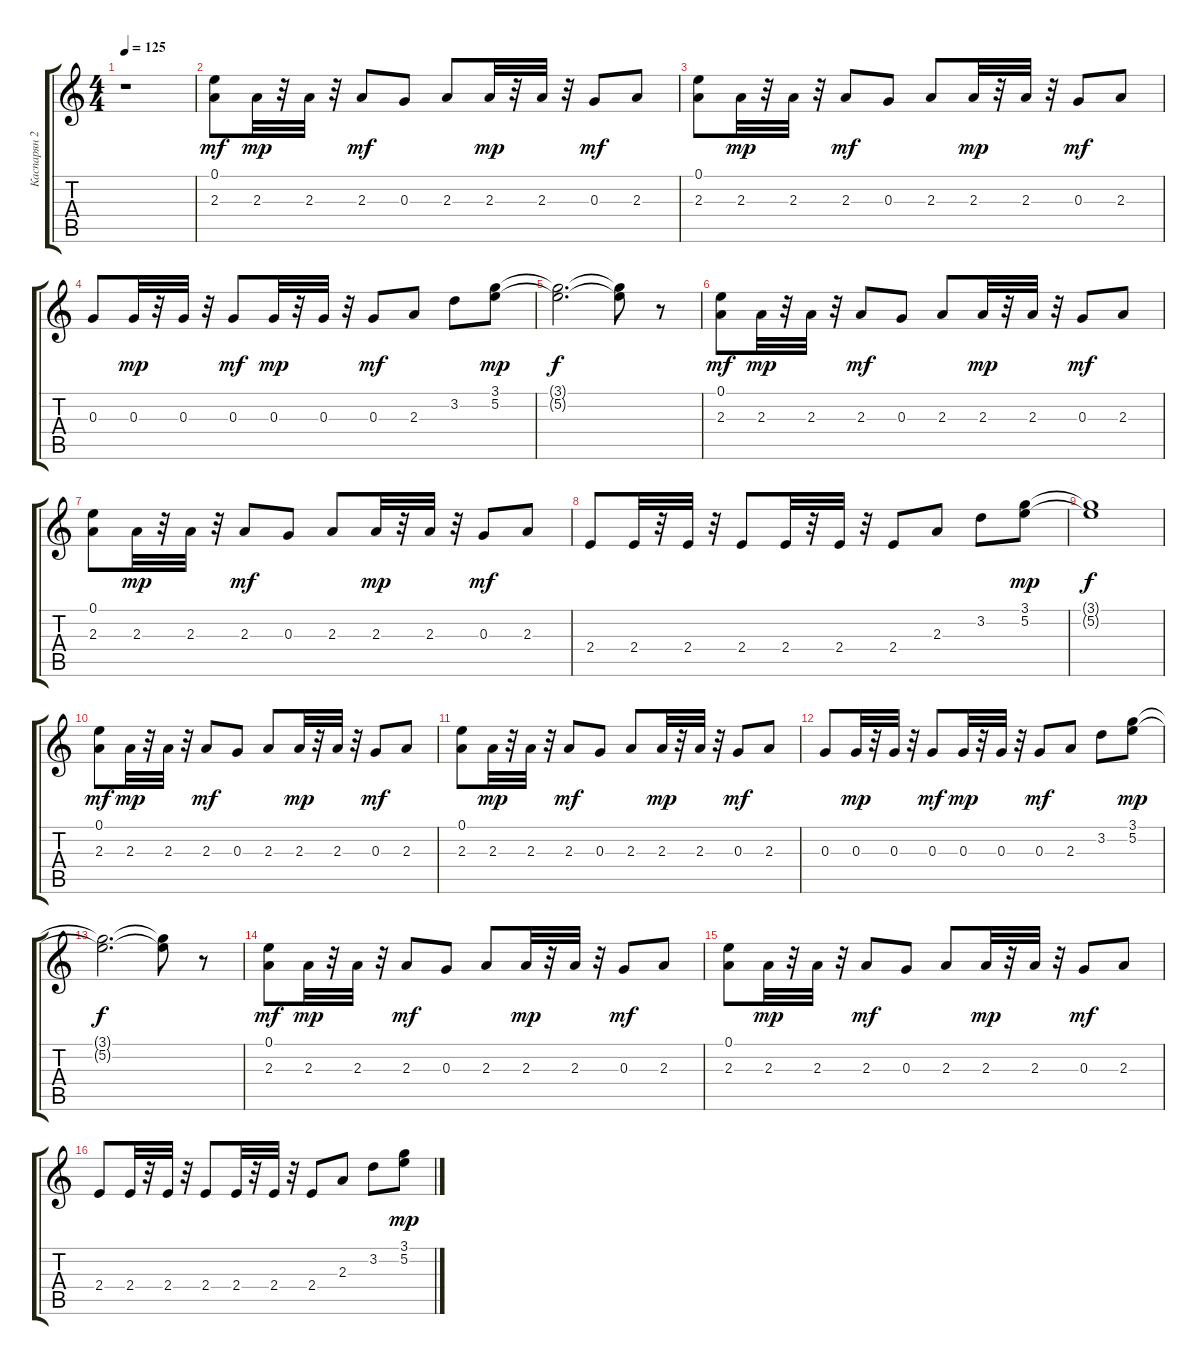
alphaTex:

\track ("Каспарян 2" "Каспарян 2") {instrument distortionguitar}
\staff {score tabs}
\tuning (E4 B3 G3 D3 A2 E2) {hide}
\ts (4 4)
\tempo 125
\clef g2
\ks c
r.1{dy f} |
(0.1 2.3).8{dy mf} 2.3.32{dy mp} r.32 2.3.32 r.32 2.3.8{dy mf} 0.3.8 2.3.8 2.3.32{dy mp} r.32 2.3.32 r.32 0.3.8{dy mf} 2.3.8 |
(0.1 2.3).8 2.3.32{dy mp} r.32 2.3.32 r.32 2.3.8{dy mf} 0.3.8 2.3.8 2.3.32{dy mp} r.32 2.3.32 r.32 0.3.8{dy mf} 2.3.8 |
0.3.8 0.3.32{dy mp} r.32 0.3.32 r.32 0.3.8{dy mf} 0.3.32{dy mp} r.32 0.3.32 r.32 0.3.8{dy mf} 2.3.8 3.2.8 (3.1 5.2).8{dy mp} |
(3.1{t} 5.2{t}).2{d dy f} (3.1{t} 5.2{t}).8 r.8 |
(0.1 2.3).8{dy mf} 2.3.32{dy mp} r.32 2.3.32 r.32 2.3.8{dy mf} 0.3.8 2.3.8 2.3.32{dy mp} r.32 2.3.32 r.32 0.3.8{dy mf} 2.3.8 |
(0.1 2.3).8 2.3.32{dy mp} r.32 2.3.32 r.32 2.3.8{dy mf} 0.3.8 2.3.8 2.3.32{dy mp} r.32 2.3.32 r.32 0.3.8{dy mf} 2.3.8 |
2.4.8 2.4.32 r.32 2.4.32 r.32 2.4.8 2.4.32 r.32 2.4.32 r.32 2.4.8 2.3.8 3.2.8 (3.1 5.2).8{dy mp} |
(3.1{t} 5.2{t}).1{dy f} |
(0.1 2.3).8{dy mf} 2.3.32{dy mp} r.32 2.3.32 r.32 2.3.8{dy mf} 0.3.8 2.3.8 2.3.32{dy mp} r.32 2.3.32 r.32 0.3.8{dy mf} 2.3.8 |
(0.1 2.3).8 2.3.32{dy mp} r.32 2.3.32 r.32 2.3.8{dy mf} 0.3.8 2.3.8 2.3.32{dy mp} r.32 2.3.32 r.32 0.3.8{dy mf} 2.3.8 |
0.3.8 0.3.32{dy mp} r.32 0.3.32 r.32 0.3.8{dy mf} 0.3.32{dy mp} r.32 0.3.32 r.32 0.3.8{dy mf} 2.3.8 3.2.8 (3.1 5.2).8{dy mp} |
(3.1{t} 5.2{t}).2{d dy f} (3.1{t} 5.2{t}).8 r.8 |
(0.1 2.3).8{dy mf} 2.3.32{dy mp} r.32 2.3.32 r.32 2.3.8{dy mf} 0.3.8 2.3.8 2.3.32{dy mp} r.32 2.3.32 r.32 0.3.8{dy mf} 2.3.8 |
(0.1 2.3).8 2.3.32{dy mp} r.32 2.3.32 r.32 2.3.8{dy mf} 0.3.8 2.3.8 2.3.32{dy mp} r.32 2.3.32 r.32 0.3.8{dy mf} 2.3.8 |
2.4.8 2.4.32 r.32 2.4.32 r.32 2.4.8 2.4.32 r.32 2.4.32 r.32 2.4.8 2.3.8 3.2.8 (3.1 5.2).8{dy mp}
